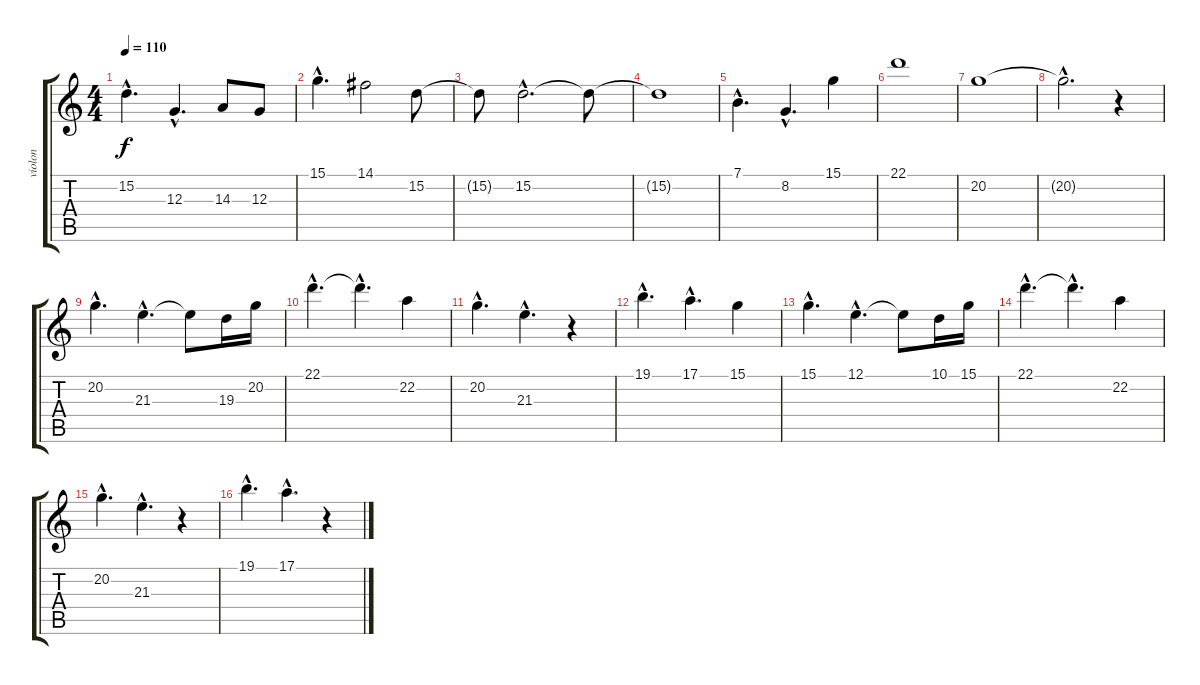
\track ("violon" "violon") {instrument violin}
\staff {score tabs}
\tuning (E4 B3 G3 D3 A2 E2) {hide}
\ts (4 4)
\tempo 110
\clef g2
\ks c
15.2{hac}.4{d dy f} 12.3{hac}.4{d} 14.3.8 12.3.8 |
15.1{hac}.4{d} 14.1.2 15.2.8 |
15.2{t}.8 15.2{hac}.2{d} 15.2{t}.8 |
15.2{t}.1 |
7.1{hac}.4{d} 8.2{hac}.4{d} 15.1.4 |
22.1.1 |
20.2.1 |
20.2{hac t}.2{d} r.4 |
20.2{hac}.4{d} 21.3{hac}.4{d} 21.3{t}.8 19.3.16 20.2.16 |
22.1{hac}.4{d} 22.1{hac t}.4{d} 22.2.4 |
20.2{hac}.4{d} 21.3{hac}.4{d} r.4 |
19.1{hac}.4{d} 17.1{hac}.4{d} 15.1.4 |
15.1{hac}.4{d} 12.1{hac}.4{d} 12.1{t}.8 10.1.16 15.1.16 |
22.1{hac}.4{d} 22.1{hac t}.4{d} 22.2.4 |
20.2{hac}.4{d} 21.3{hac}.4{d} r.4 |
19.1{hac}.4{d} 17.1{hac}.4{d} r.4
